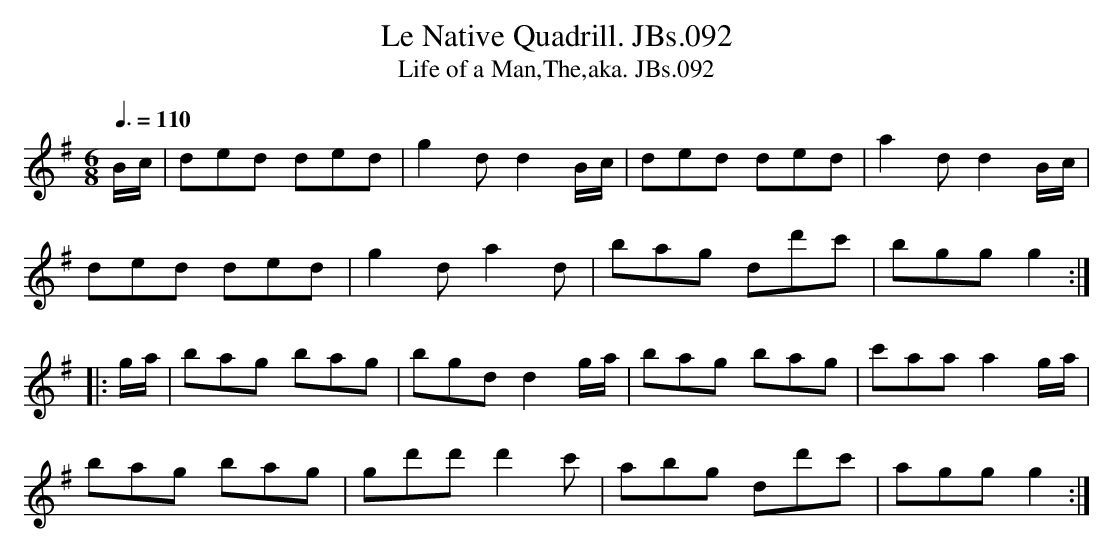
X:1
T:Le Native Quadrill. JBs.092
T:Life of a Man,The,aka. JBs.092
M:6/8
L:1/8
Q:3/8=110
K:G major
B/c/|ded ded|g2dd2B/c/|ded ded|a2dd2B/c/|!
ded ded|g2da2d|bag dd'c'|bgg g2:|!
|:g/a/|bag bag|bgdd2g/a/|bag bag |c'aa a2g/a/|!
bag bag|gd'd'd'2c'|abg dd'c'|agg g2:|
